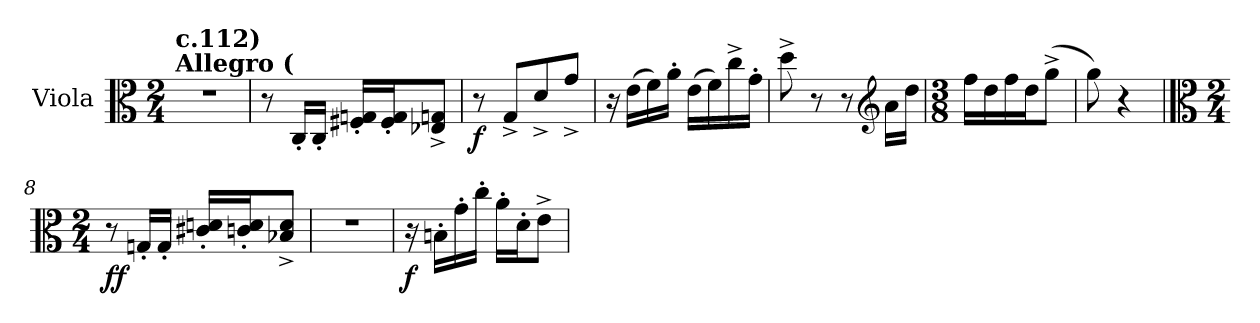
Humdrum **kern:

**kern	**dynam
*part1	*part1
*staff1	*staff1
*I"Viola	*
*I'Vla.	*
*clefC3	*
*k[]	*
*M2/4	*
=1	=1
!LO:TX:a:B:t=Allegro (	!
!LO:TX:a:B:t=c.112)	!
2r	.
=2	=2
8r	.
16C'>/LL	.
16C'>/JJ	.
16F#X/'> 16Gn/'>LL	.
16F#/'> 16G/'>J	.
8E-X/^> 8Gn/^>J	.
=3	=3
!	!LO:DY:b
8r	f
8G^>/L	.
8d^>/	.
8g^>/J	.
=4	=4
16r	.
(>16e\LL	.
16f\)	.
16a'\JJ	.
(>16e\LL	.
16f\)	.
16cc^\	.
16g'\JJ	.
=5	=5
8dd^\	.
8r	.
8r	.
*clefG2	*
16a\LL	.
16dd\JJ	.
=6	=6
*M3/8	*
16ff\LL	.
16dd\	.
16ff\	.
16dd\J	.
(>8gg^\J	.
!!LO:LB:g=z
=7	=7
8gg\)	.
4r	.
=8	=8
*clefC3	*
*M2/4	*
!	!LO:DY:b
8r	ff
16Gn'/LL	.
16G'/JJ	.
16c#X/' 16dn/'LL	.
16cn/' 16d/'J	.
8B-X/^ 8d/^J	.
=9	=9
2r	.
=10	=10
!	!LO:DY:b
16r	f
16Bn'\LL	.
16g'\	.
16cc'\JJ	.
16a'\LL	.
16d'\J	.
8e^\J	.
=	=
*-	*-
